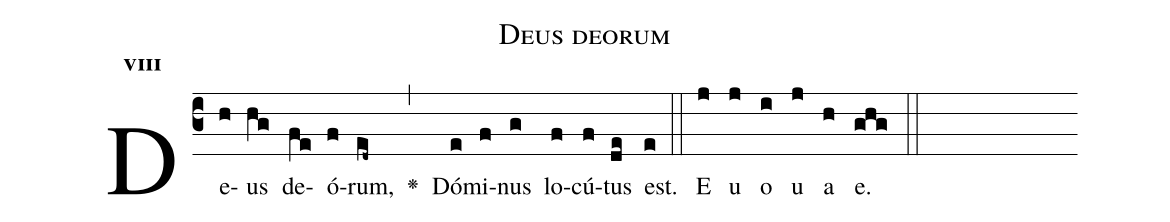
name:Deus deorum;
office-part:Antiphona;
mode:8;
%%
initial-style: 1;
name: Deus deorum;
book: Psalterium currens, p. 82;
occasion: Psalterium Hebdomada III Feria II;
office-part: Officium Lectionis Ant 1;
user-notes: ;
commentary: ;
annotation: 8g2;
centering-scheme: english;
fontsize: 12;
font: OFLSortsMillGoudy;
height: 11;
width: 4.5;
%%
(c3)De(h)us(hg) de(fe)ó(f)rum,(ed~) <v>\greheightstar</v>(,) Dó(e)mi(f)nus(g) lo(f)cú(f)tus(de) est.(e) (::)
E(j) u(j) o(i) u(j) a(h) e.(ghg) (::)
